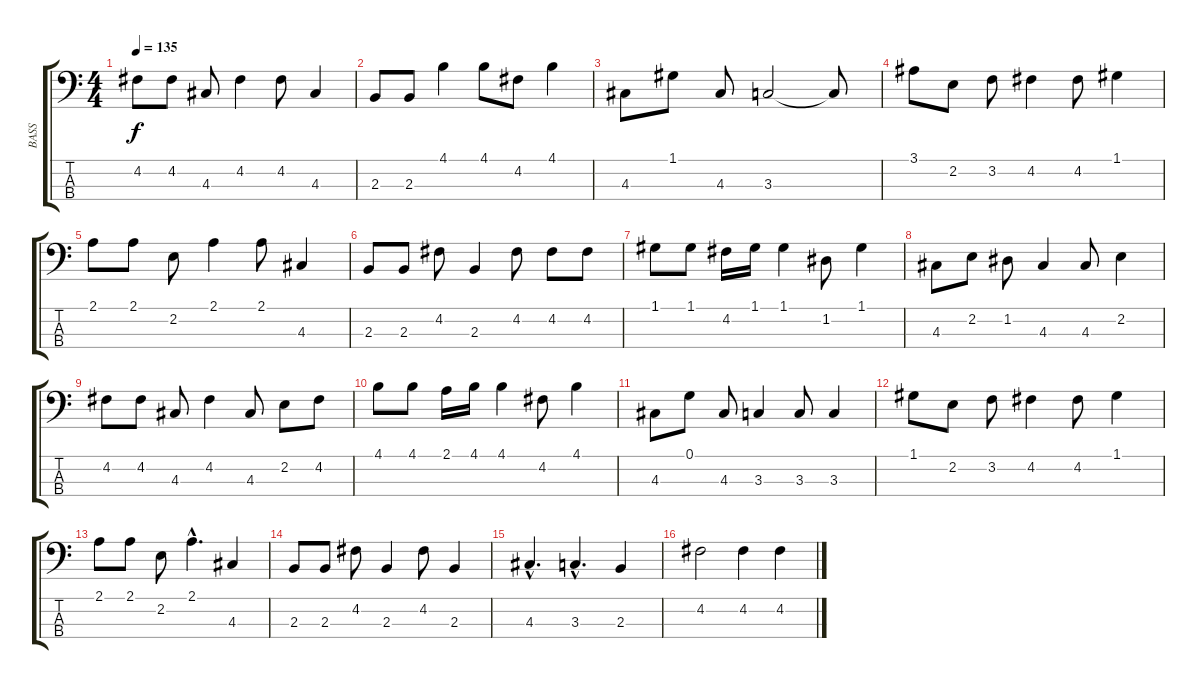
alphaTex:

\track ("BASS" "BASS") {instrument electricbassfinger}
\staff {score tabs}
\tuning (G2 D2 A1 E1) {hide}
\ts (4 4)
\tempo 135
\clef f4
\ks c
4.2.8{dy f} 4.2.8 4.3.8 4.2.4 4.2.8 4.3.4 |
2.3.8 2.3.8 4.1.4 4.1.8 4.2.8 4.1.4 |
4.3.8 1.1.8 4.3.8 3.3.2 3.3{t}.8 |
3.1.8 2.2.8 3.2.8 4.2.4 4.2.8 1.1.4 |
2.1.8 2.1.8 2.2.8 2.1.4 2.1.8 4.3.4 |
2.3.8 2.3.8 4.2.8 2.3.4 4.2.8 4.2.8 4.2.8 |
1.1.8 1.1.8 4.2.16 1.1.16 1.1.4 1.2.8 1.1.4 |
4.3.8 2.2.8 1.2.8 4.3.4 4.3.8 2.2.4 |
4.2.8 4.2.8 4.3.8 4.2.4 4.3.8 2.2.8 4.2.8 |
4.1.8 4.1.8 2.1.16 4.1.16 4.1.4 4.2.8 4.1.4 |
4.3.8 0.1.8 4.3.8 3.3.4 3.3.8 3.3.4 |
1.1.8 2.2.8 3.2.8 4.2.4 4.2.8 1.1.4 |
2.1.8 2.1.8 2.2.8 2.1{hac}.4{d} 4.3.4 |
2.3.8 2.3.8 4.2.8 2.3.4 4.2.8 2.3.4 |
4.3{hac}.4{d} 3.3{hac}.4{d} 2.3.4 |
4.2.2 4.2.4 4.2.4
